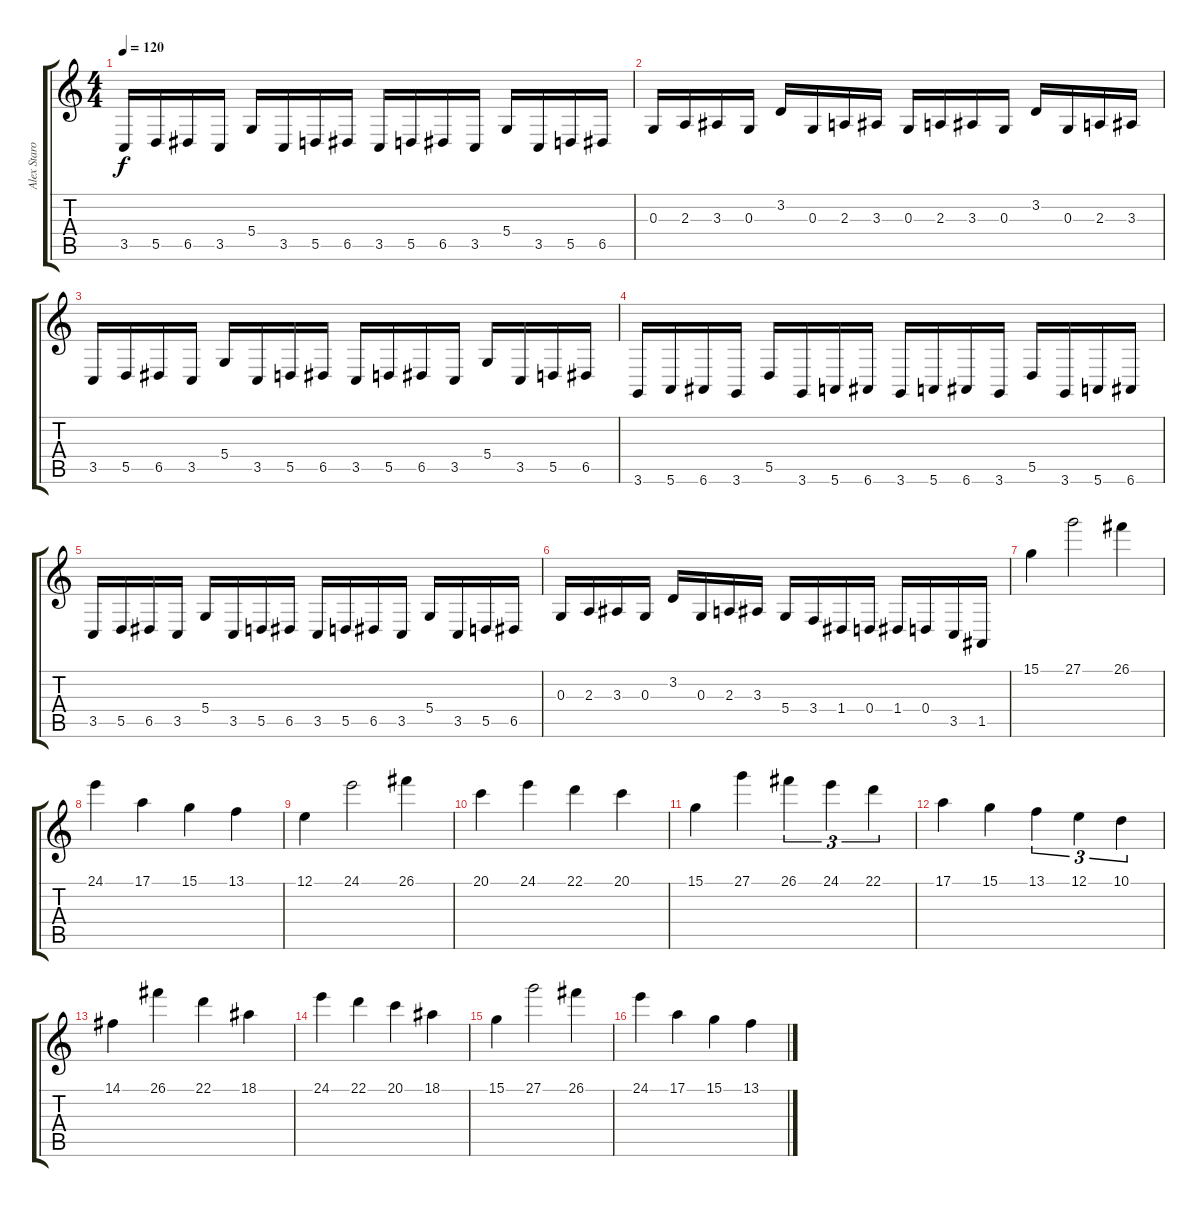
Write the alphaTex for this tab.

\track ("Alex Staropoli - Piano" "Alex Staro") {instrument acousticgrandpiano}
\staff {score tabs}
\tuning (E4 B3 G3 D3 A2 E2) {hide}
\ts (4 4)
\tempo 120
\clef g2
\ks c
3.5.16{dy f} 5.5.16 6.5.16 3.5.16 5.4.16 3.5.16 5.5.16 6.5.16 3.5.16 5.5.16 6.5.16 3.5.16 5.4.16 3.5.16 5.5.16 6.5.16 |
0.3.16 2.3.16 3.3.16 0.3.16 3.2.16 0.3.16 2.3.16 3.3.16 0.3.16 2.3.16 3.3.16 0.3.16 3.2.16 0.3.16 2.3.16 3.3.16 |
3.5.16 5.5.16 6.5.16 3.5.16 5.4.16 3.5.16 5.5.16 6.5.16 3.5.16 5.5.16 6.5.16 3.5.16 5.4.16 3.5.16 5.5.16 6.5.16 |
3.6.16 5.6.16 6.6.16 3.6.16 5.5.16 3.6.16 5.6.16 6.6.16 3.6.16 5.6.16 6.6.16 3.6.16 5.5.16 3.6.16 5.6.16 6.6.16 |
3.5.16 5.5.16 6.5.16 3.5.16 5.4.16 3.5.16 5.5.16 6.5.16 3.5.16 5.5.16 6.5.16 3.5.16 5.4.16 3.5.16 5.5.16 6.5.16 |
0.3.16 2.3.16 3.3.16 0.3.16 3.2.16 0.3.16 2.3.16 3.3.16 5.4.16 3.4.16 1.4.16 0.4.16 1.4.16 0.4.16 3.5.16 1.5.16 |
15.1.4 27.1.2 26.1.4 |
24.1.4 17.1.4 15.1.4 13.1.4 |
12.1.4 24.1.2 26.1.4 |
20.1.4 24.1.4 22.1.4 20.1.4 |
15.1.4 27.1.4 26.1.4{tu (3 2)} 24.1.4{tu (3 2)} 22.1.4{tu (3 2)} |
17.1.4 15.1.4 13.1.4{tu (3 2)} 12.1.4{tu (3 2)} 10.1.4{tu (3 2)} |
14.1.4 26.1.4 22.1.4 18.1.4 |
24.1.4 22.1.4 20.1.4 18.1.4 |
15.1.4 27.1.2 26.1.4 |
24.1.4 17.1.4 15.1.4 13.1.4
